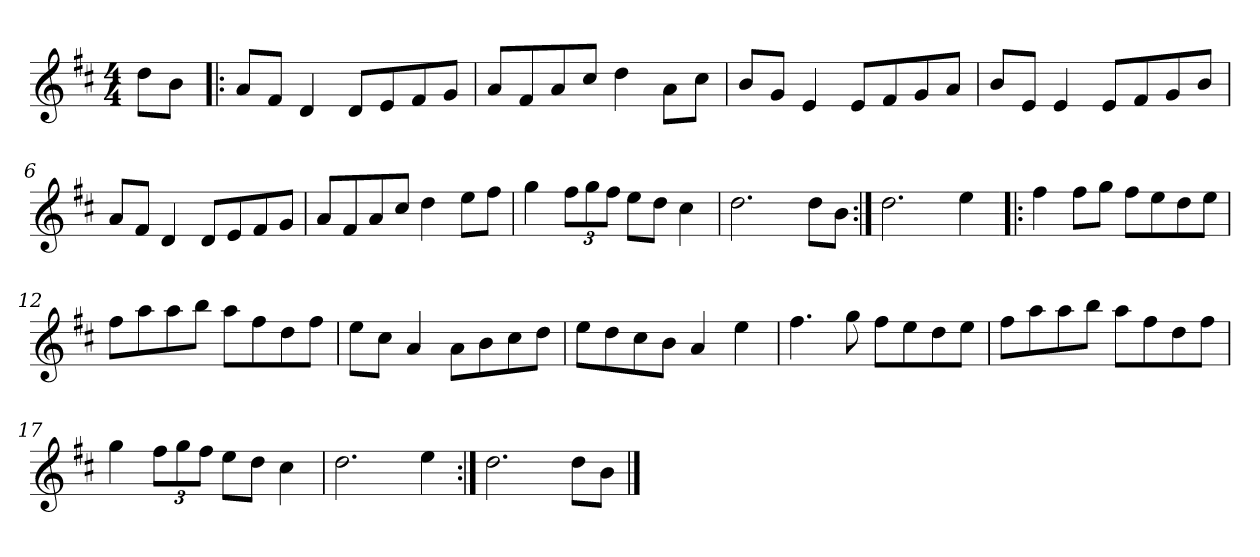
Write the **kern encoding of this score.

**kern
*part1
*staff1
*clefG2
*k[f#c#]
*D:
*M4/4
=1
8dd\L
8b\J
=2!|:
8a/L
8f#/J
4d/
8d/L
8e/
8f#/
8g/J
=3
8a/L
8f#/
8a/
8cc#/J
4dd\
8a\L
8cc#\J
=4
8b/L
8g/J
4e/
8e/L
8f#/
8g/
8a/J
=5
8b/L
8e/J
4e/
8e/L
8f#/
8g/
8b/J
=6
8a/L
8f#/J
4d/
8d/L
8e/
8f#/
8g/J
!!LO:LB:g=z
=7
8a/L
8f#/
8a/
8cc#/J
4dd\
8ee\L
8ff#\J
=8
4gg\
*Xbrackettup
12ff#\L
12gg\
12ff#\J
8ee\L
8dd\J
4cc#\
=9
2.dd\
8dd\L
8b\J
=10:|!
2.dd\
4ee\
=11!|:
4ff#\
8ff#\L
8gg\J
8ff#\L
8ee\
8dd\
8ee\J
=12
8ff#\L
8aa\
8aa\
8bb\J
8aa\L
8ff#\
8dd\
8ff#\J
=13
8ee\L
8cc#\J
4a/
8a\L
8b\
8cc#\
8dd\J
!!LO:LB:g=z
=14
8ee\L
8dd\
8cc#\
8b\J
4a/
4ee\
=15
4.ff#\
8gg\
8ff#\L
8ee\
8dd\
8ee\J
=16
8ff#\L
8aa\
8aa\
8bb\J
8aa\L
8ff#\
8dd\
8ff#\J
=17
4gg\
12ff#\L
12gg\
12ff#\J
8ee\L
8dd\J
4cc#\
=18
2.dd\
4ee\
=19:|!
2.dd\
8dd\L
8b\J
==
*-
